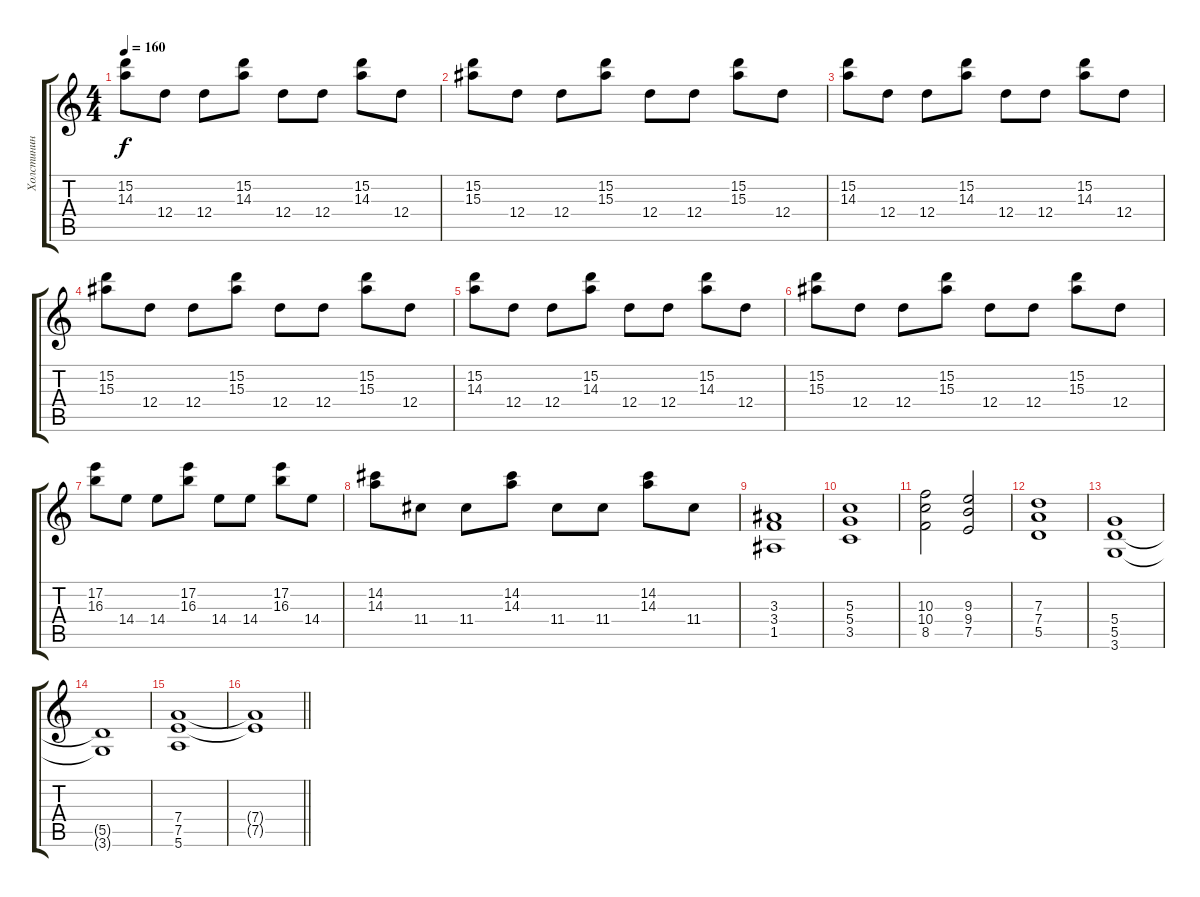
\track ("Холстинин" "Холстинин") {instrument overdrivenguitar}
\staff {score tabs}
\tuning (E4 B3 G3 D3 A2 E2) {hide}
\ts (4 4)
\tempo 160
\clef g2
\ks c
(15.2 14.3).8{dy f} 12.4.8 12.4.8 (15.2 14.3).8 12.4.8 12.4.8 (15.2 14.3).8 12.4.8 |
(15.2 15.3).8 12.4.8 12.4.8 (15.2 15.3).8 12.4.8 12.4.8 (15.2 15.3).8 12.4.8 |
(15.2 14.3).8 12.4.8 12.4.8 (15.2 14.3).8 12.4.8 12.4.8 (15.2 14.3).8 12.4.8 |
(15.2 15.3).8 12.4.8 12.4.8 (15.2 15.3).8 12.4.8 12.4.8 (15.2 15.3).8 12.4.8 |
(15.2 14.3).8 12.4.8 12.4.8 (15.2 14.3).8 12.4.8 12.4.8 (15.2 14.3).8 12.4.8 |
(15.2 15.3).8 12.4.8 12.4.8 (15.2 15.3).8 12.4.8 12.4.8 (15.2 15.3).8 12.4.8 |
(17.2 16.3).8 14.4.8 14.4.8 (17.2 16.3).8 14.4.8 14.4.8 (17.2 16.3).8 14.4.8 |
(14.2 14.3).8 11.4.8 11.4.8 (14.2 14.3).8 11.4.8 11.4.8 (14.2 14.3).8 11.4.8 |
(3.3 3.4 1.5).1 |
(5.3 5.4 3.5).1 |
(10.3 10.4 8.5).2 (9.3 9.4 7.5).2 |
(7.3 7.4 5.5).1 |
(5.4 5.5 3.6).1 |
(5.5{t} 3.6{t}).1 |
(7.4 7.5 5.6).1 |
\barLineRight lightlight
(7.4{t} 7.5{t}).1
